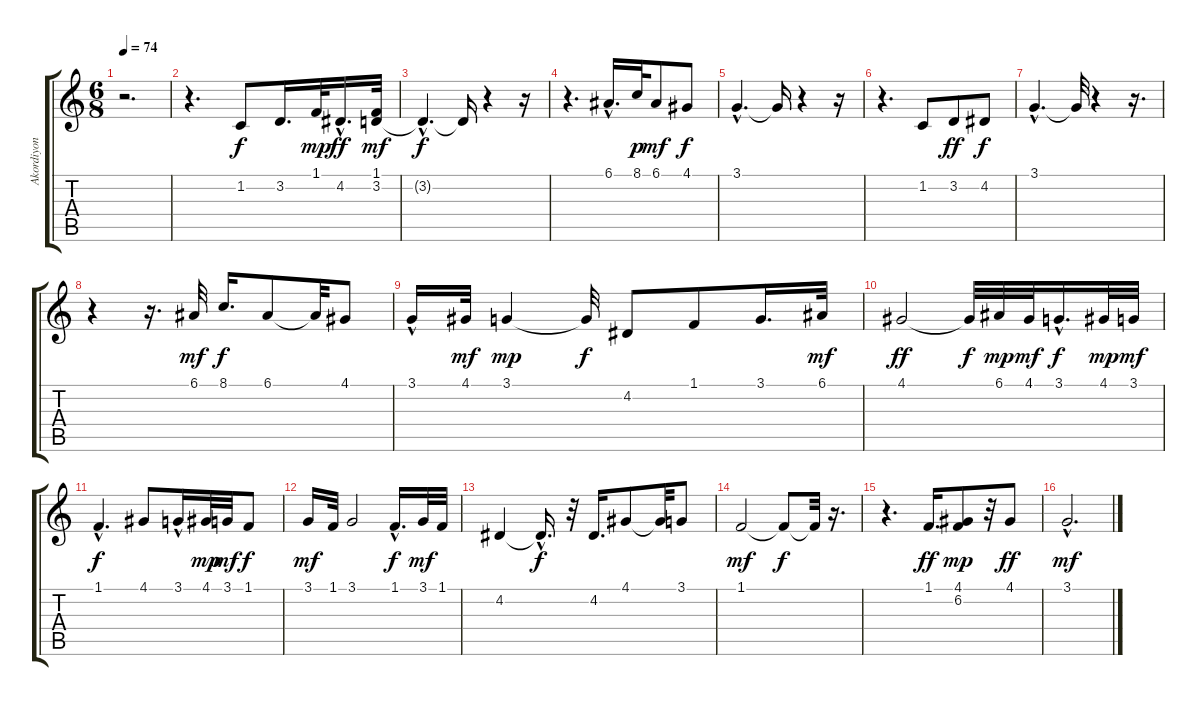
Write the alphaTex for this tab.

\track ("Akordiyon" "Akordiyon") {instrument tangoaccordion}
\staff {score tabs}
\tuning (E4 B3 G3 D3 A2 E2) {hide}
\ts (6 8)
\tempo 74
\clef g2
\ks c
r.2{d dy f instrument tangoaccordion} |
r.4{d} 1.2.8{instrument tangoaccordion} 3.2.16{d} 1.1.32{dy mp} 4.2{hac}.16{d dy ff} (1.1 3.2).32{dy mf} |
3.2{hac t}.4{d dy f} 3.2{t}.16 r.4 r.16 |
r.4{d} 6.1{hac}.16{d} 8.1.32{dy p} 6.1.8{dy mf} 4.1.8{dy f} |
3.1{hac}.4{d} 3.1{t}.16 r.4 r.16 |
r.4{d} 1.2.8 3.2.8{dy ff} 4.2.8{dy f} |
3.1{hac}.4{d} 3.1{t}.32 r.4 r.16{d} |
r.4 r.16{d} 6.1.32{dy mf} 8.1.16{d dy f} 6.1.8 6.1{t}.32 4.1.8 |
3.1{hac}.16 4.1.32{dy mf} 3.1.4{dy mp} 3.1{t}.32{dy f} 4.2.8 1.1.8 3.1.16{d} 6.1.32{dy mf} |
4.1.2{dy ff} 4.1{t}.32{dy f} 6.1.32{dy mp} 4.1.32{dy mf} 3.1{hac}.16{d dy f} 4.1.32{dy mp} 3.1.32{dy mf} |
1.1{hac}.4{d dy f} 4.1.8 3.1{hac}.16 4.1.32{dy mp} 3.1.32{dy mf} 1.1.8{dy f} |
3.1.16{dy mf} 1.1.32 3.1.2 1.1{hac}.16{d dy f} 3.1.32{dy mf} 1.1.32 |
4.2.4 4.2{hac t}.16{d dy f} r.32 4.2.16{d} 4.1.8 4.1{t}.32 3.1.8 |
1.1.2{dy mf} 1.1{t}.8{dy f} 1.1{t}.32 r.16{d} |
r.4{d} 1.1.16{d dy ff} (4.1 6.2).8{dy mp} r.32 4.1.8{dy ff} |
3.1{hac}.2{d dy mf}
